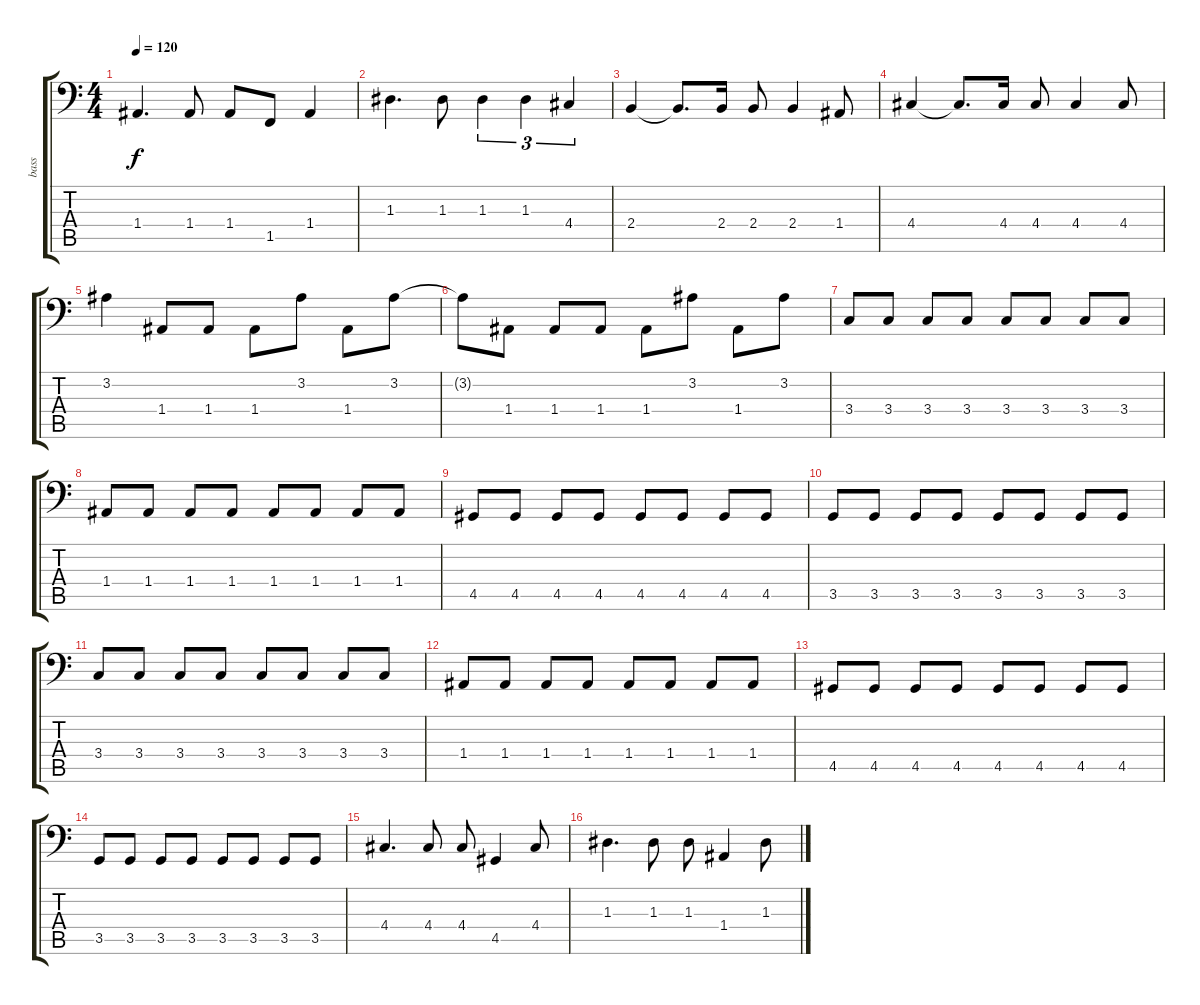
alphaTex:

\track ("bass" "bass") {instrument electricbasspick}
\staff {score tabs}
\tuning (C3 G2 D2 A1 E1 B0) {hide}
\ts (4 4)
\tempo 120
\clef f4
\ks c
1.4.4{d dy f} 1.4.8 1.4.8 1.5.8 1.4.4 |
1.3.4{d} 1.3.8 1.3.4{tu (3 2)} 1.3.4{tu (3 2)} 4.4.4{tu (3 2)} |
2.4.4 2.4{t}.8{d} 2.4.16 2.4.8 2.4.4 1.4.8 |
4.4.4 4.4{t}.8{d} 4.4.16 4.4.8 4.4.4 4.4.8 |
3.2.4 1.4.8 1.4.8 1.4.8 3.2.8 1.4.8 3.2.8 |
3.2{t}.8 1.4.8 1.4.8 1.4.8 1.4.8 3.2.8 1.4.8 3.2.8 |
3.4.8 3.4.8 3.4.8 3.4.8 3.4.8 3.4.8 3.4.8 3.4.8 |
1.4.8 1.4.8 1.4.8 1.4.8 1.4.8 1.4.8 1.4.8 1.4.8 |
4.5.8 4.5.8 4.5.8 4.5.8 4.5.8 4.5.8 4.5.8 4.5.8 |
3.5.8 3.5.8 3.5.8 3.5.8 3.5.8 3.5.8 3.5.8 3.5.8 |
3.4.8 3.4.8 3.4.8 3.4.8 3.4.8 3.4.8 3.4.8 3.4.8 |
1.4.8 1.4.8 1.4.8 1.4.8 1.4.8 1.4.8 1.4.8 1.4.8 |
4.5.8 4.5.8 4.5.8 4.5.8 4.5.8 4.5.8 4.5.8 4.5.8 |
3.5.8 3.5.8 3.5.8 3.5.8 3.5.8 3.5.8 3.5.8 3.5.8 |
4.4.4{d} 4.4.8 4.4.8 4.5.4 4.4.8 |
1.3.4{d} 1.3.8 1.3.8 1.4.4 1.3.8
